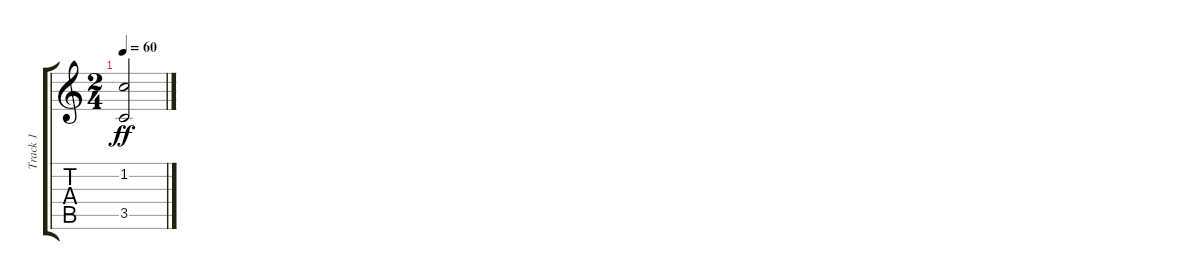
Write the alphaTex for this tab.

\track ("Track 1" "Track 1") {instrument acousticguitarsteel}
\staff {score tabs}
\tuning (E4 B3 G3 D3 A2 E2) {hide}
\ts (2 4)
\tempo 60
\clef g2
\ks c
(1.2 3.5).2{dy ff}
